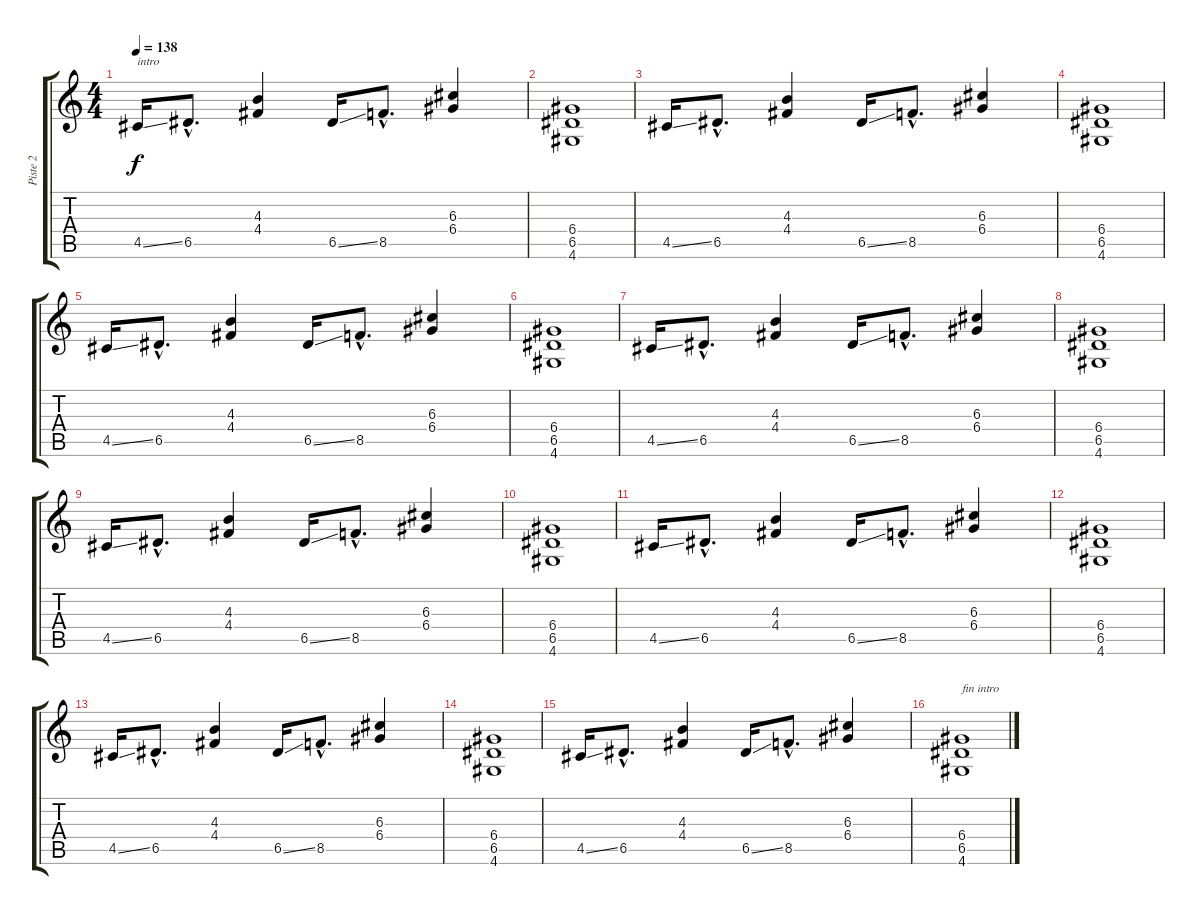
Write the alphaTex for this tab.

\track ("Piste 2" "Piste 2") {instrument overdrivenguitar}
\staff {score tabs}
\tuning (E4 B3 G3 D3 A2 E2) {hide}
\ts (4 4)
\tempo 138
\clef g2
\ks c
4.5{ss}.16{txt "intro" dy f instrument overdrivenguitar} 6.5{hac}.8{d} (4.3 4.4).4 6.5{ss}.16 8.5{hac}.8{d} (6.3 6.4).4 |
(6.4 6.5 4.6).1 |
4.5{ss}.16 6.5{hac}.8{d} (4.3 4.4).4 6.5{ss}.16 8.5{hac}.8{d} (6.3 6.4).4 |
(6.4 6.5 4.6).1 |
4.5{ss}.16 6.5{hac}.8{d} (4.3 4.4).4 6.5{ss}.16 8.5{hac}.8{d} (6.3 6.4).4 |
(6.4 6.5 4.6).1 |
4.5{ss}.16 6.5{hac}.8{d} (4.3 4.4).4 6.5{ss}.16 8.5{hac}.8{d} (6.3 6.4).4 |
(6.4 6.5 4.6).1 |
4.5{ss}.16 6.5{hac}.8{d} (4.3 4.4).4 6.5{ss}.16 8.5{hac}.8{d} (6.3 6.4).4 |
(6.4 6.5 4.6).1 |
4.5{ss}.16 6.5{hac}.8{d} (4.3 4.4).4 6.5{ss}.16 8.5{hac}.8{d} (6.3 6.4).4 |
(6.4 6.5 4.6).1 |
4.5{ss}.16 6.5{hac}.8{d} (4.3 4.4).4 6.5{ss}.16 8.5{hac}.8{d} (6.3 6.4).4 |
(6.4 6.5 4.6).1 |
4.5{ss}.16 6.5{hac}.8{d} (4.3 4.4).4 6.5{ss}.16 8.5{hac}.8{d} (6.3 6.4).4 |
(6.4 6.5 4.6).1{txt "fin intro"}
